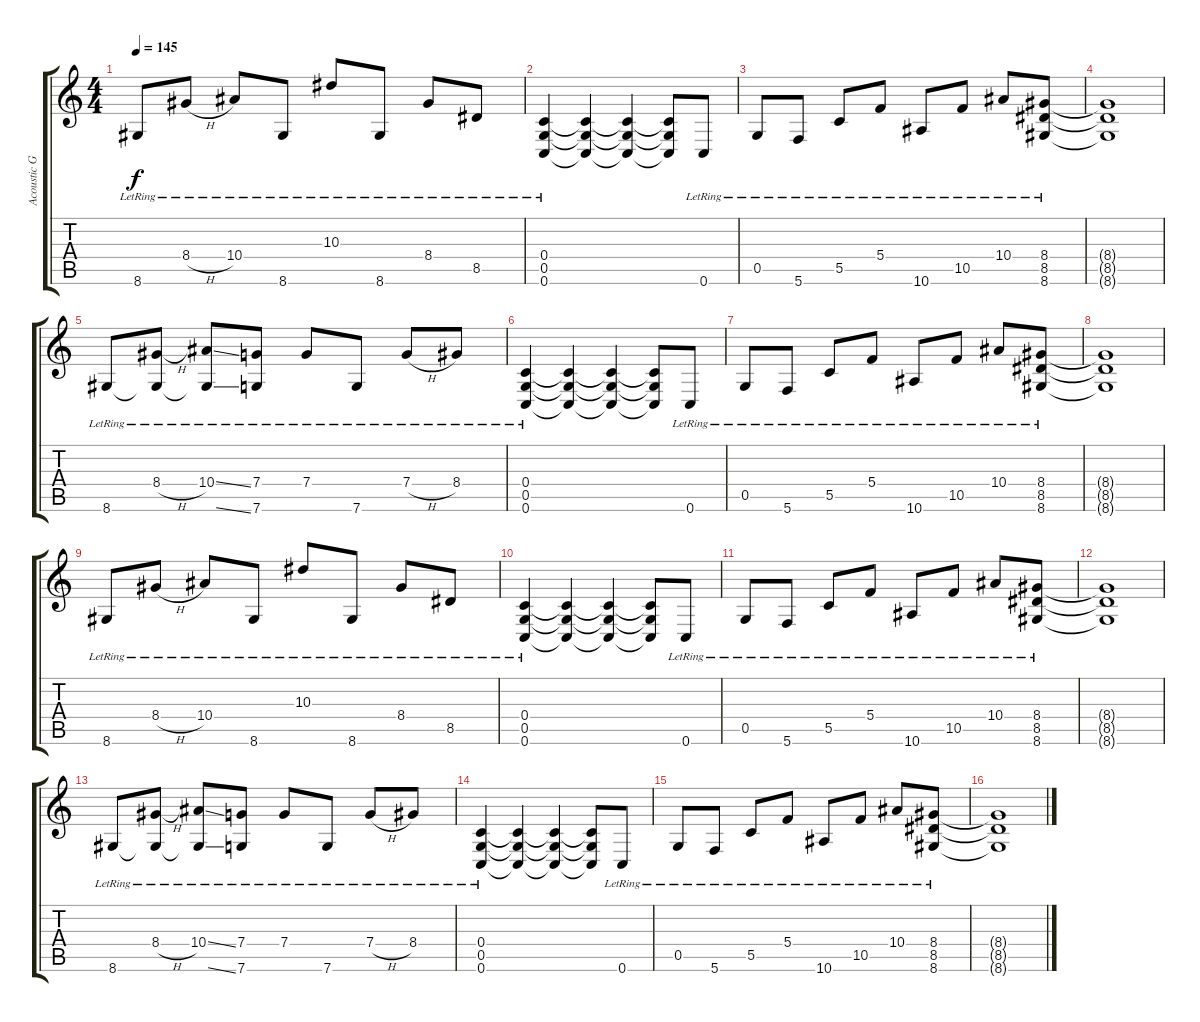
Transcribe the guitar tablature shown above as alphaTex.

\track ("Acoustic Guitar" "Acoustic G") {instrument acousticguitarsteel}
\staff {score tabs}
\tuning (D4 A3 F3 C3 G2 C2) {hide}
\ts (4 4)
\tempo 145
\clef g2
\ks c
8.6{lr}.8{dy f} 8.4{h lr}.8 10.4{lr}.8 8.6{lr}.8 10.3{lr}.8 8.6{lr}.8 8.4{lr}.8 8.5{lr}.8 |
(0.4{lr} 0.5{lr} 0.6{lr}).4 (0.4{t} 0.5{t} 0.6{t}).4 (0.4{t} 0.5{t} 0.6{t}).4 (0.4{t} 0.5{t} 0.6{t}).8 0.6{lr}.8 |
0.5{lr}.8 5.6{lr}.8 5.5{lr}.8 5.4{lr}.8 10.6{lr}.8 10.5{lr}.8 10.4{lr}.8 (8.4{lr} 8.5{lr} 8.6{lr}).8 |
(8.4{t} 8.5{t} 8.6{t}).1 |
8.6{lr}.8 (8.4{h lr} 8.6{t}).8 (10.4{ss lr} 8.6{ss t}).8 (7.4{lr} 7.6{lr}).8 7.4{lr}.8 7.6{lr}.8 7.4{h lr}.8 8.4{lr}.8 |
(0.4{lr} 0.5{lr} 0.6{lr}).4 (0.4{t} 0.5{t} 0.6{t}).4 (0.4{t} 0.5{t} 0.6{t}).4 (0.4{t} 0.5{t} 0.6{t}).8 0.6{lr}.8 |
0.5{lr}.8 5.6{lr}.8 5.5{lr}.8 5.4{lr}.8 10.6{lr}.8 10.5{lr}.8 10.4{lr}.8 (8.4{lr} 8.5{lr} 8.6{lr}).8 |
(8.4{t} 8.5{t} 8.6{t}).1 |
8.6{lr}.8 8.4{h lr}.8 10.4{lr}.8 8.6{lr}.8 10.3{lr}.8 8.6{lr}.8 8.4{lr}.8 8.5{lr}.8 |
(0.4{lr} 0.5{lr} 0.6{lr}).4 (0.4{t} 0.5{t} 0.6{t}).4 (0.4{t} 0.5{t} 0.6{t}).4 (0.4{t} 0.5{t} 0.6{t}).8 0.6{lr}.8 |
0.5{lr}.8 5.6{lr}.8 5.5{lr}.8 5.4{lr}.8 10.6{lr}.8 10.5{lr}.8 10.4{lr}.8 (8.4{lr} 8.5{lr} 8.6{lr}).8 |
(8.4{t} 8.5{t} 8.6{t}).1 |
8.6{lr}.8 (8.4{h lr} 8.6{t}).8 (10.4{ss lr} 8.6{ss t}).8 (7.4{lr} 7.6{lr}).8 7.4{lr}.8 7.6{lr}.8 7.4{h lr}.8 8.4{lr}.8 |
(0.4{lr} 0.5{lr} 0.6{lr}).4 (0.4{t} 0.5{t} 0.6{t}).4 (0.4{t} 0.5{t} 0.6{t}).4 (0.4{t} 0.5{t} 0.6{t}).8 0.6{lr}.8 |
0.5{lr}.8 5.6{lr}.8 5.5{lr}.8 5.4{lr}.8 10.6{lr}.8 10.5{lr}.8 10.4{lr}.8 (8.4{lr} 8.5{lr} 8.6{lr}).8 |
(8.4{t} 8.5{t} 8.6{t}).1
